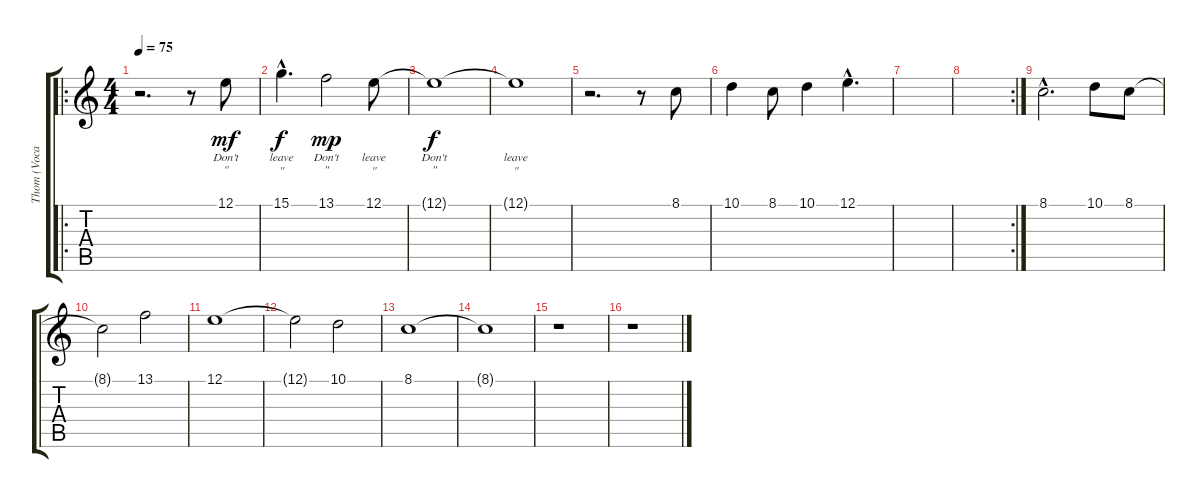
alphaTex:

\track ("Thom (Vocals)" "Thom (Voca") {instrument clarinet}
\staff {score tabs}
\tuning (E4 B3 G3 D3 A2 E2) {hide}
\ro
\ts (4 4)
\tempo 75
\clef g2
\ks c
r.2{d dy f} r.8 12.1.8{lyrics (0 "Don't") lyrics (1 "\"") lyrics (2 "") lyrics (3 "") lyrics (4 "") dy mf} |
15.1{hac}.4{d lyrics (0 "leave") lyrics (1 "\"") lyrics (2 "") lyrics (3 "") lyrics (4 "") dy f} 13.1.2{lyrics (0 "Don't") lyrics (1 "\"") lyrics (2 "") lyrics (3 "") lyrics (4 "") dy mp} 12.1.8{lyrics (0 "leave") lyrics (1 "\"") lyrics (2 "") lyrics (3 "") lyrics (4 "")} |
12.1{t}.1{lyrics (0 "Don't") lyrics (1 "\"") lyrics (2 "") lyrics (3 "") lyrics (4 "") dy f} |
12.1{t}.1{lyrics (0 "leave") lyrics (1 "\"") lyrics (2 "") lyrics (3 "") lyrics (4 "")} |
r.2{d} r.8 8.1.8{lyrics (0 "") lyrics (1 "") lyrics (2 "") lyrics (3 "") lyrics (4 "")} |
10.1.4{lyrics (0 "") lyrics (1 "") lyrics (2 "") lyrics (3 "") lyrics (4 "")} 8.1.8{lyrics (0 "") lyrics (1 "") lyrics (2 "") lyrics (3 "") lyrics (4 "")} 10.1.4{lyrics (0 "") lyrics (1 "") lyrics (2 "") lyrics (3 "") lyrics (4 "")} 12.1{hac}.4{d lyrics (0 "") lyrics (1 "") lyrics (2 "") lyrics (3 "") lyrics (4 "")} |
|
\rc 2
|
8.1{hac}.2{d} 10.1.8 8.1.8 |
8.1{t}.2 13.1.2 |
12.1.1 |
12.1{t}.2 10.1.2 |
8.1.1 |
8.1{t}.1 |
r.1 |
r.1
